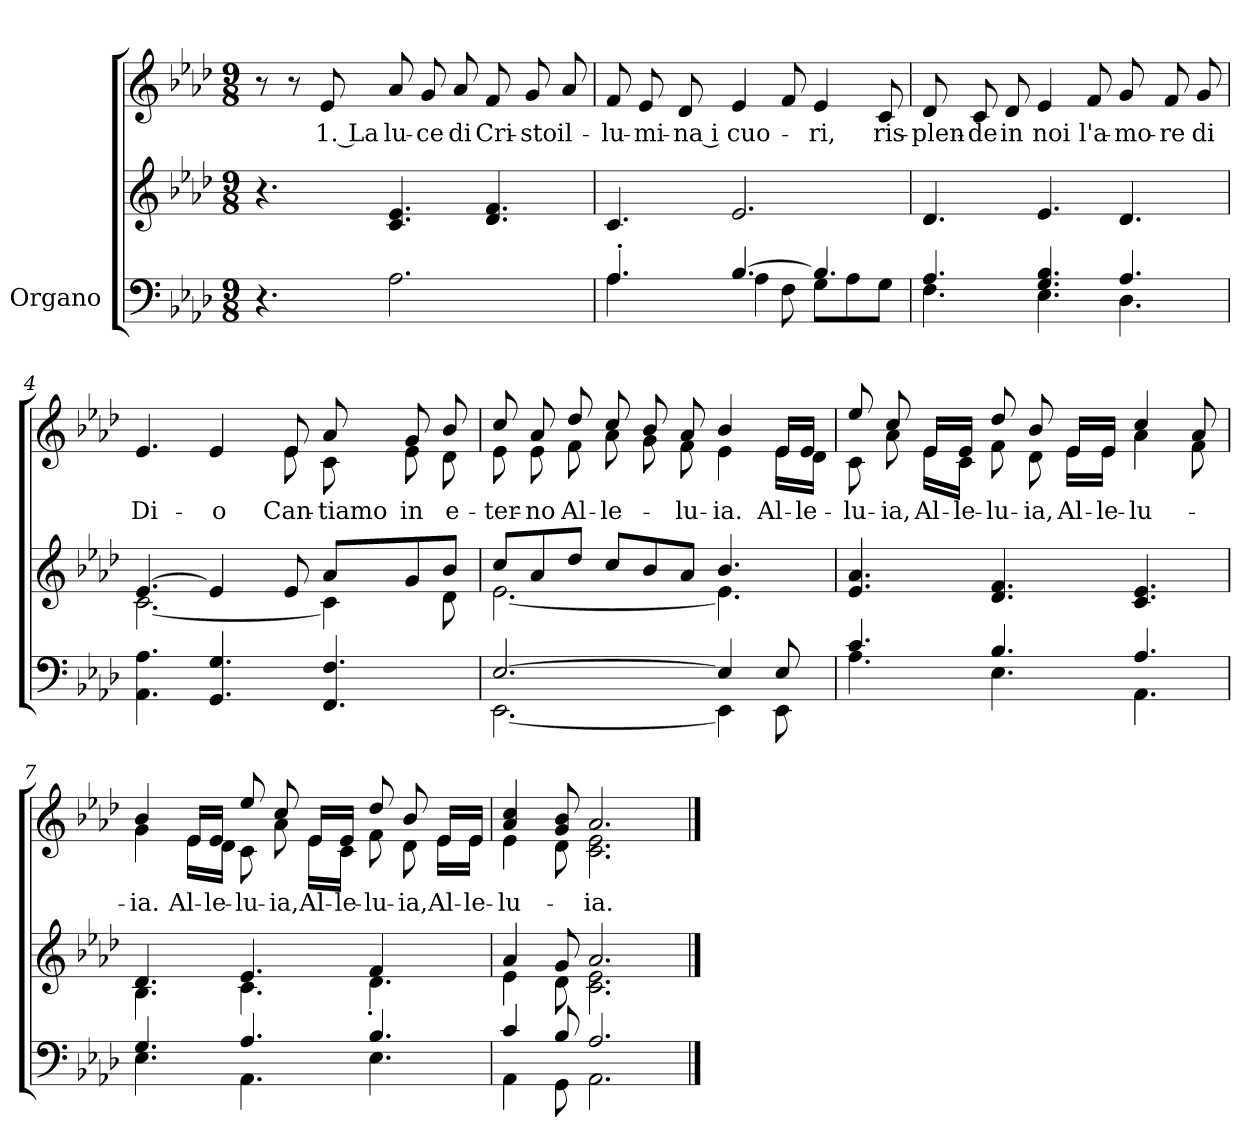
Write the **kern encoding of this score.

**kern	**kern	**kern	**text
*part2	*part2	*part1	*part1
*staff3	*staff2	*staff1	*staff1
*I"Organo	*	*	*
*clefF4	*clefG2	*clefG2	*
*k[b-e-a-d-]	*k[b-e-a-d-]	*k[b-e-a-d-]	*
*A-:	*A-:	*A-:	*
*M9/8	*M9/8	*M9/8	*
=1	=1	=1	=1
4.r	4.r	8r	.
.	.	8r	.
!	!	!	!LO:LY:b:rj
.	.	8e-/	1. La
!	!	!	!LO:LY:b
2.A-\	4.c/ 4.e-/	8a-/	lu-
!	!	!	!LO:LY:b
.	.	8g/	-ce
!	!	!	!LO:LY:b
.	.	8a-/	di
!	!	!	!LO:LY:b
.	4.d-/ 4.f/	8f/	Cri-
!	!	!	!LO:LY:b
.	.	8g/	-sto
!	!	!	!LO:LY:b
.	.	8a-/	il-
=2	=2	=2	=2
*^	*	*	*
!	!	!	!	!LO:LY:b
4.A-'>/	4.A-\	4.c/	8f/	-lu-
!	!	!	!	!LO:LY:b
.	.	.	8e-/	-mi-
!	!	!	!	!LO:LY:b:rj
.	.	.	8d-/	-na i
!	!	!	!	!LO:LY:b
[>4.B-/	4A-\	2.e-/	4e-/	cuo-
.	8F\	.	8f/	.
!	!	!	!	!LO:LY:b
4.B-/]	8G\L	.	4e-/	-ri,
.	8A-\	.	.	.
!	!	!	!	!LO:LY:b
.	8G\J	.	8c/	ris-
!!LO:LB:g=z
=3	=3	=3	=3	=3
!	!	!	!	!LO:LY:b
4.A-/	4.F\	4.d-/	8d-/	-plen-
!	!	!	!	!LO:LY:b
.	.	.	8c/	-de
!	!	!	!	!LO:LY:b
.	.	.	8d-/	in
!	!	!	!	!LO:LY:b
4.G/ 4.B-/	4.E-\	4.e-/	4e-/	noi
!	!	!	!	!LO:LY:b
.	.	.	8f/	l'a-
!	!	!	!	!LO:LY:b
4.A-/	4.D-\	4.d-/	8g/	-mo-
!	!	!	!	!LO:LY:b
.	.	.	8f/	-re
!	!	!	!	!LO:LY:b
.	.	.	8g/	di
*v	*v	*	*	*
=4	=4	=4	=4
*	*^	*	*
!	!	!	!	!LO:LY:b
*	*	*	*^	*
4.AA-\ 4.A-\	[>4.e-/	[<2.c\	4.e-/	2ryy	Di-
!	!	!	!	!	!LO:LY:b
4.GG/ 4.G/	4e-/]	.	4e-/	.	-o
.	.	.	.	8ryy	.
!	!	!	!	!	!LO:LY:b
.	8e-/	.	8e-/	8e-\	Can-
!	!	!	!	!	!LO:LY:b
4.FF/ 4.F/	8a-/L	4c\]	8a-/	8c\	-tia­mo
!	!	!	!	!	!LO:LY:b
.	8g/	.	8g/	8e-\	in
!	!	!	!	!	!LO:LY:b
.	8b-/J	8d-\	8b-/	8d-\	e-
=5	=5	=5	=5	=5	=5
*^	*	*	*	*	*
!	!	!	!	!	!	!LO:LY:b
[>2.E-/	[<2.EE-\	8cc/L	[<2.e-\	8cc/	8e-\	-ter-
!	!	!	!	!	!	!LO:LY:b
.	.	8a-/	.	8a-/	8e-\	-no
!	!	!	!	!	!	!LO:LY:b
.	.	8dd-/J	.	8dd-/	8f\	Al-
!	!	!	!	!	!	!LO:LY:b
.	.	8cc/L	.	8cc/	8a-\	-le-
.	.	8b-/	.	8b-/	8g\	.
!	!	!	!	!	!	!LO:LY:b
.	.	8a-/J	.	8a-/	8f\	-lu-
!	!	!	!	!	!	!LO:LY:b
4E-/]	4EE-\]	4.b-/	4.e-\]	4b-/	4e-\	-ia.
!	!	!	!	!	!	!LO:LY:b
8E-/	8EE-\	.	.	16e-/LL	16e-\LL	Al-
!	!	!	!	!	!	!LO:LY:b
.	.	.	.	16e-/JJ	16d-\JJ	-le-
*	*	*v	*v	*	*	*
!!LO:LB:g=z	!!
=6	=6	=6	=6	=6	=6
!	!	!	!	!	!LO:LY:b
4.c/	4.A-\	4.e-/ 4.a-/	8ee-/	8c\	-lu-
!	!	!	!	!	!LO:LY:b
.	.	.	8cc/	8a-\	-ia,
!	!	!	!	!	!LO:LY:b
.	.	.	16e-/LL	16e-\LL	Al-
!	!	!	!	!	!LO:LY:b
.	.	.	16e-/JJ	16c\JJ	-le-
!	!	!	!	!	!LO:LY:b:rj
4.B-/	4.E-\	4.d-/ 4.f/	8dd-/	8f\	-lu-
!	!	!	!	!	!LO:LY:b
.	.	.	8b-/	8d-\	-ia,
!	!	!	!	!	!LO:LY:b
.	.	.	16e-/LL	16e-\LL	Al-
!	!	!	!	!	!LO:LY:b
.	.	.	16e-/JJ	16e-\JJ	-le-
!	!	!	!	!	!LO:LY:b:rj
4.A-/	4.AA-\	4.c/ 4.e-/	4cc/	4a-\	-lu-
.	.	.	8a-/	8f\	.
=7	=7	=7	=7	=7	=7
*	*	*^	*	*	*
!	!	!	!	!	!	!LO:LY:b
4.G/	4.E-\	4.d-/	4.B-\	4b-/	4g\	-ia.
!	!	!	!	!	!	!LO:LY:b
.	.	.	.	16e-/LL	16e-\LL	Al-
!	!	!	!	!	!	!LO:LY:b:rj
.	.	.	.	16e-/JJ	16d-\JJ	-le-
!	!	!	!	!	!	!LO:LY:b
4.A-/	4.AA-\	4.e-/	4.c\	8ee-/	8c\	-lu-
!	!	!	!	!	!	!LO:LY:b
.	.	.	.	8cc/	8a-\	-ia,
!	!	!	!	!	!	!LO:LY:b
.	.	.	.	16e-/LL	16e-\LL	Al-
!	!	!	!	!	!	!LO:LY:b:rj
.	.	.	.	16e-/JJ	16c\JJ	-le-
!	!	!	!	!	!	!LO:LY:b
4.B-/	4.E-\	4f/	4.d-'<\	8dd-/	8f\	-lu-
!	!	!	!	!	!	!LO:LY:b
.	.	.	.	8b-/	8d-\	-ia,
!	!	!	!	!	!	!LO:LY:b
.	.	8ryy	.	16e-/LL	16e-\LL	Al-
!	!	!	!	!	!	!LO:LY:b:rj
.	.	.	.	16e-/JJ	16e-\JJ	-le-
=8	=8	=8	=8	=8	=8	=8
!	!	!	!	!	!	!LO:LY:b
4c/	4AA-\	4a-/	4e-\	4a-/ 4cc/	4e-\	-lu-
8B-/	8GG\	8g/	8d-\	8g/ 8b-/	8d-\	.
!	!	!	!	!	!	!LO:LY:b
2.A-/	2.AA-\	2.a-/	2.c\ 2.e-\	2.a-/	2.c\ 2.e-\	-ia.
*v	*v	*	*	*v	*v	*
*	*v	*v	*	*
==	==	==	==
*-	*-	*-	*-
